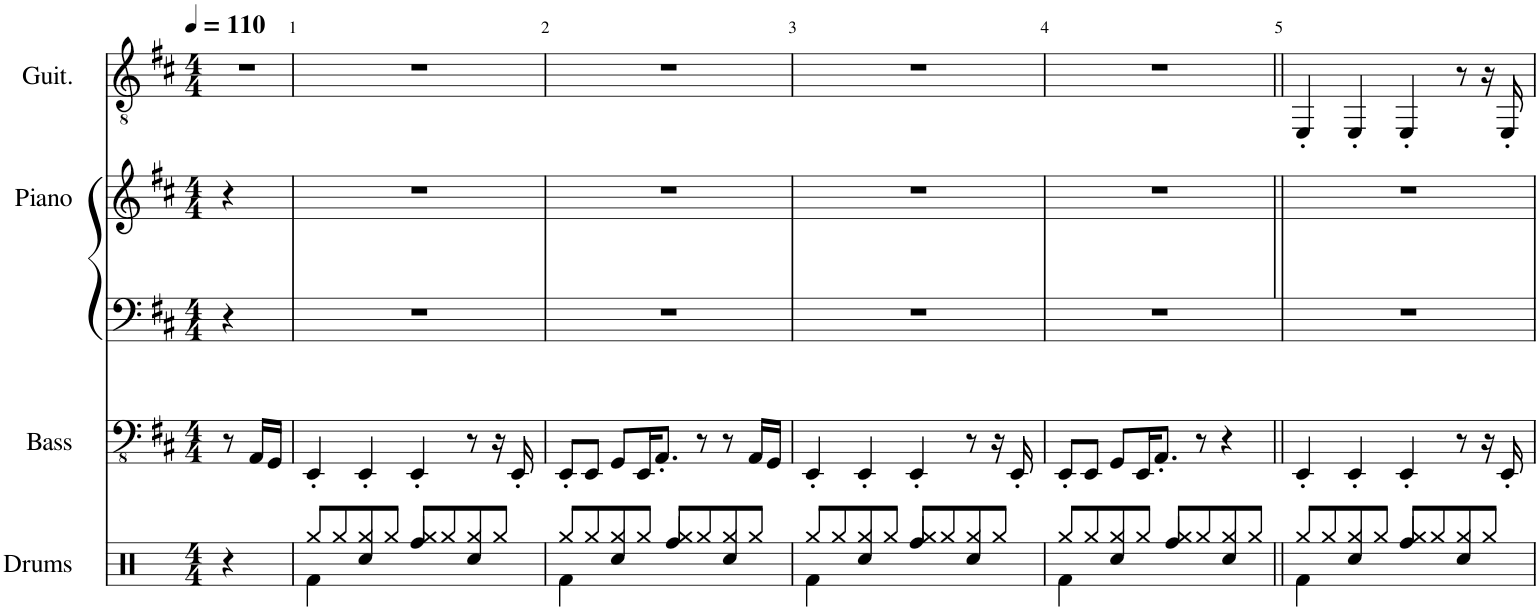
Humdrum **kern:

**kern	**kern	**kern	**kern	**kern
*part5	*part4	*part3	*part2	*part1
*staff5	*staff4	*staff3	*staff2	*staff1
*I"Drums	*I"Bass	*I"Piano	*I"Piano	*I"Guit.
*I'Dr.	*I'Bs.	*I'Pno	*I'Pno.	*I'Guit.
*clefX	*clefFv4	*clefF4	*clefG2	*clefGv2
*k[]	*k[f#c#]	*k[f#c#]	*k[f#c#]	*k[f#c#]
*M4/4	*M4/4	*M4/4	*M4/4	*M4/4
*MM110	*MM110	*MM110	*MM110	*MM110
=	=	=	=	=
4r	8r	4r	4r	1r
.	16AAA/LL	.	.	.
.	16GGG/JJ	.	.	.
2.ryy	2.ryy	2.ryy	2.ryy	.
=1	=1	=1	=1	=1
*^	*	*	*	*
4Rf\	8Rgg/L	4EEE'/	1r	1r	1r
.	8Rgg/	.	.	.	.
4Rcc/	8Rgg/	4EEE'/	.	.	.
.	8Rgg/J	.	.	.	.
4Rff/	8Rgg/L	4EEE'/	.	.	.
.	8Rgg/	.	.	.	.
4Rcc/	8Rgg/	8r	.	.	.
.	8Rgg/J	16r	.	.	.
.	.	16EEE'/	.	.	.
=2	=2	=2	=2	=2	=2
4Rf\	8Rgg/L	8EEE'/L	1r	1r	1r
.	8Rgg/	8EEE/J	.	.	.
4Rcc/	8Rgg/	8GGG/L	.	.	.
.	8Rgg/J	16EEE/K	.	.	.
.	.	8.AAA'/J	.	.	.
4Rff/	8Rgg/L	.	.	.	.
.	8Rgg/	8r	.	.	.
4Rcc/	8Rgg/	8r	.	.	.
.	8Rgg/J	16AAA/LL	.	.	.
.	.	16GGG/JJ	.	.	.
=3	=3	=3	=3	=3	=3
4Rf\	8Rgg/L	4EEE'/	1r	1r	1r
.	8Rgg/	.	.	.	.
4Rcc/	8Rgg/	4EEE'/	.	.	.
.	8Rgg/J	.	.	.	.
4Rff/	8Rgg/L	4EEE'/	.	.	.
.	8Rgg/	.	.	.	.
4Rcc/	8Rgg/	8r	.	.	.
.	8Rgg/J	16r	.	.	.
.	.	16EEE'/	.	.	.
=4	=4	=4	=4	=4	=4
4Rf\	8Rgg/L	8EEE'/L	1r	1r	1r
.	8Rgg/	8EEE/J	.	.	.
4Rcc/	8Rgg/	8GGG/L	.	.	.
.	8Rgg/J	16EEE/K	.	.	.
.	.	8.AAA'/J	.	.	.
4Rff/	8Rgg/L	.	.	.	.
.	8Rgg/	8r	.	.	.
4Rcc/	8Rgg/	4r	.	.	.
.	8Rgg/J	.	.	.	.
=5||	=5||	=5||	=5||	=5||	=5||
4Rf\	8Rgg/L	4EEE'/	1r	1r	4EE'/
.	8Rgg/	.	.	.	.
4Rcc/	8Rgg/	4EEE'/	.	.	4EE'/
.	8Rgg/J	.	.	.	.
4Rff/	8Rgg/L	4EEE'/	.	.	4EE'/
.	8Rgg/	.	.	.	.
4Rcc/	8Rgg/	8r	.	.	8r
.	8Rgg/J	16r	.	.	16r
.	.	16EEE'/	.	.	16EE'/
*v	*v	*	*	*	*
=	=	=	=	=
*-	*-	*-	*-	*-
